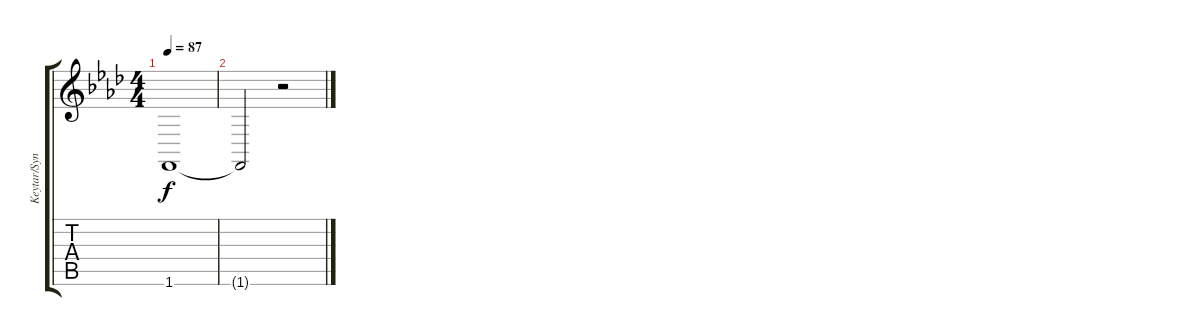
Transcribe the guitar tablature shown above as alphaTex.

\track ("Keytar/Synth" "Keytar/Syn") {instrument lead2sawtooth}
\staff {score tabs}
\tuning (E4 B3 G3 D3 A2 E2) {hide}
\ts (4 4)
\tempo 87
\clef g2
\ks fminor
1.6{t}.1{dy f volume 0} |
1.6{t}.2 r.2
